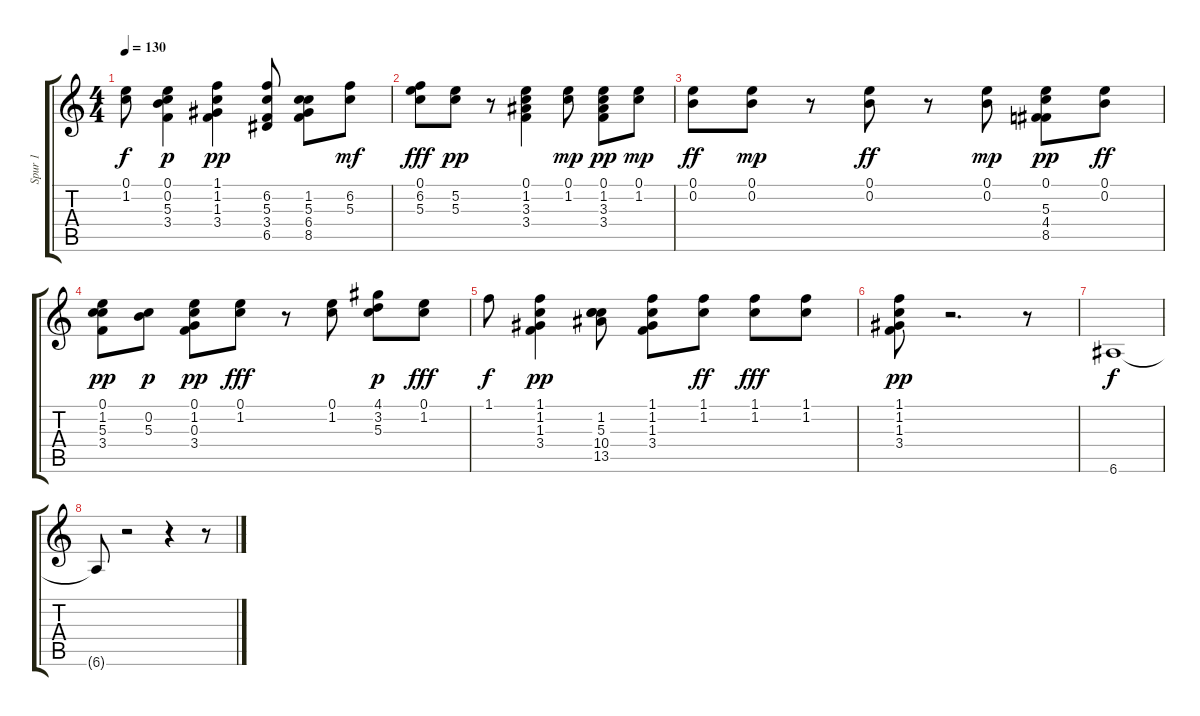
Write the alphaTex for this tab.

\track ("Spur 1" "Spur 1") {instrument acousticguitarsteel}
\staff {score tabs}
\tuning (E4 B3 G3 D3 A2 E2) {hide}
\ts (4 4)
\tempo 130
\clef g2
\ks c
(0.1{t} 1.2{t}).8{dy f} (0.1 0.2 5.3 3.4).4{dy p} (1.1 1.2 1.3 3.4).4{dy pp} (6.2 5.3 3.4 6.5).8 (1.2 5.3 6.4 8.5).8 (6.2 5.3).8{dy mf} |
(0.1 6.2 5.3).8{dy fff} (5.2 5.3).8{dy pp} r.8 (0.1 1.2 3.3 3.4).4 (0.1 1.2).8{dy mp} (0.1 1.2 3.3 3.4).8{dy pp} (0.1 1.2).8{dy mp} |
(0.1 0.2).8{dy ff} (0.1 0.2).8{dy mp} r.8 (0.1 0.2).8{dy ff} r.8 (0.1 0.2).8{dy mp} (0.1 5.3 4.4 8.5).8{dy pp} (0.1 0.2).8{dy ff} |
(0.1 1.2 5.3 3.4).8{dy pp} (0.2 5.3).8{dy p} (0.1 1.2 0.3 3.4).8{dy pp} (0.1 1.2).8{dy fff} r.8 (0.1 1.2).8 (4.1 3.2 5.3).8{dy p} (0.1 1.2).8{dy fff} |
1.1.8{dy f} (1.1 1.2 1.3 3.4).4{dy pp} (1.2 5.3 10.4 13.5).8 (1.1 1.2 1.3 3.4).8 (1.1 1.2).8{dy ff} (1.1 1.2).8{dy fff} (1.1 1.2).8 |
(1.1 1.2 1.3 3.4).8{dy pp} r.2{d} r.8 |
6.6.1{dy f} |
6.6{t}.8 r.2 r.4 r.8
